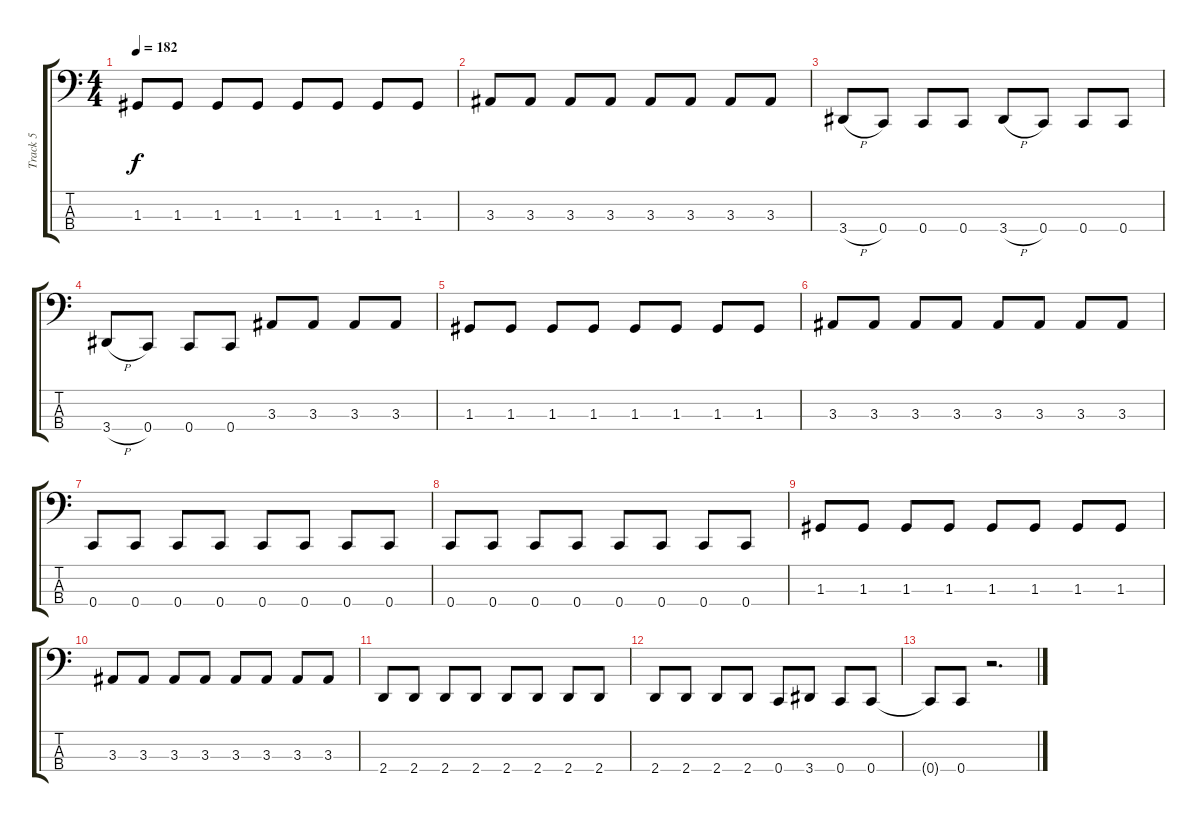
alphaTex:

\track ("Track 5" "Track 5") {instrument electricbassfinger}
\staff {score tabs}
\tuning (F2 C2 G1 C1) {hide}
\ts (4 4)
\tempo 182
\clef f4
\ks c
1.3.8{dy f} 1.3.8 1.3.8 1.3.8 1.3.8 1.3.8 1.3.8 1.3.8 |
3.3.8 3.3.8 3.3.8 3.3.8 3.3.8 3.3.8 3.3.8 3.3.8 |
3.4{h}.8 0.4.8 0.4.8 0.4.8 3.4{h}.8 0.4.8 0.4.8 0.4.8 |
3.4{h}.8 0.4.8 0.4.8 0.4.8 3.3.8 3.3.8 3.3.8 3.3.8 |
1.3.8 1.3.8 1.3.8 1.3.8 1.3.8 1.3.8 1.3.8 1.3.8 |
3.3.8 3.3.8 3.3.8 3.3.8 3.3.8 3.3.8 3.3.8 3.3.8 |
0.4.8 0.4.8 0.4.8 0.4.8 0.4.8 0.4.8 0.4.8 0.4.8 |
0.4.8 0.4.8 0.4.8 0.4.8 0.4.8 0.4.8 0.4.8 0.4.8 |
1.3.8 1.3.8 1.3.8 1.3.8 1.3.8 1.3.8 1.3.8 1.3.8 |
3.3.8 3.3.8 3.3.8 3.3.8 3.3.8 3.3.8 3.3.8 3.3.8 |
2.4.8 2.4.8 2.4.8 2.4.8 2.4.8 2.4.8 2.4.8 2.4.8 |
2.4.8 2.4.8 2.4.8 2.4.8 0.4.8 3.4.8 0.4.8 0.4.8 |
0.4{t}.8 0.4.8 r.2{d}
